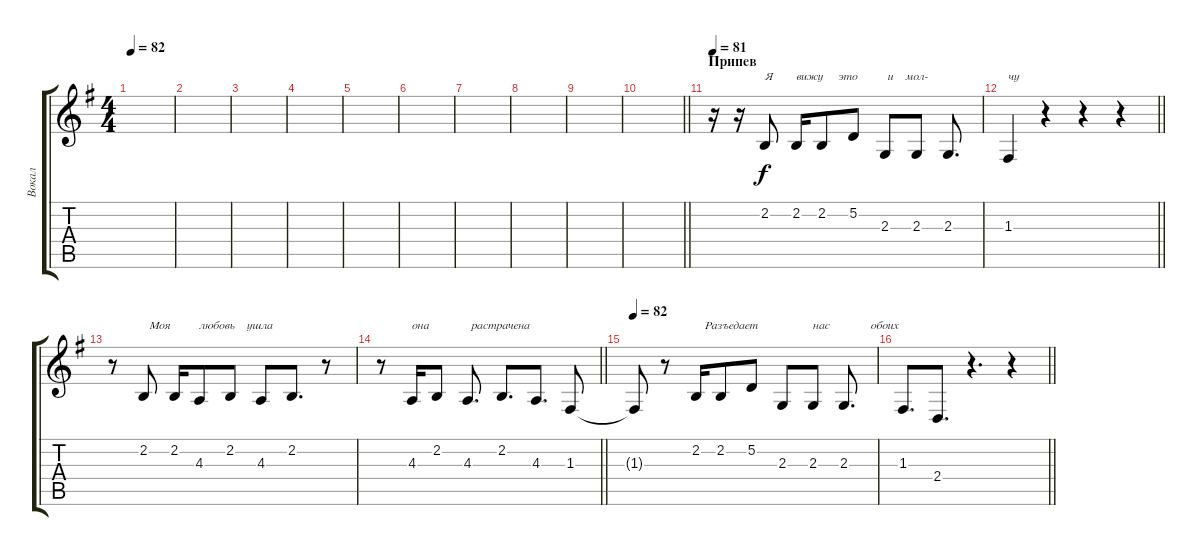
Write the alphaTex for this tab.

\track ("Вокал" "Вокал") {instrument tenorsax}
\staff {score tabs}
\tuning (D4 A3 F3 C3 G2 D2) {hide}
\ts (4 4)
\tempo 82
\clef g2
\ks eminor
|
|
|
|
|
|
|
|
|
\barLineRight lightlight
|
\section ("" "Припев")
\tempo 81
r.16 r.16 2.2.8{txt "Я "} 2.2.16{txt "вижу     это          и    мол-"} 2.2.8 5.2.8 2.3.8 2.3.8 2.3.8{d} |
\barLineRight lightlight
1.3.4{txt "чу"} r.4 r.4 r.4 |
r.8 2.2.8{txt "  Моя"} 2.2.16 4.3.8{txt "любовь    ушла"} 2.2.8 4.3.8 2.2.8{d} r.8 |
\barLineRight lightlight
r.8 4.3.16{txt "она              растрачена"} 2.2.8 4.3.8{d} 2.2.8{d} 4.3.8{d} 1.3.8 |
\tempo 82
1.3{t}.8 r.8 2.2.16{txt "   Разъедает"} 2.2.8 5.2.8 2.3.8 2.3.8{txt "нас"} 2.3.8{d txt "         обоих"} |
\barLineRight lightlight
1.3.8{d} 2.4.8{d} r.4{d} r.4
